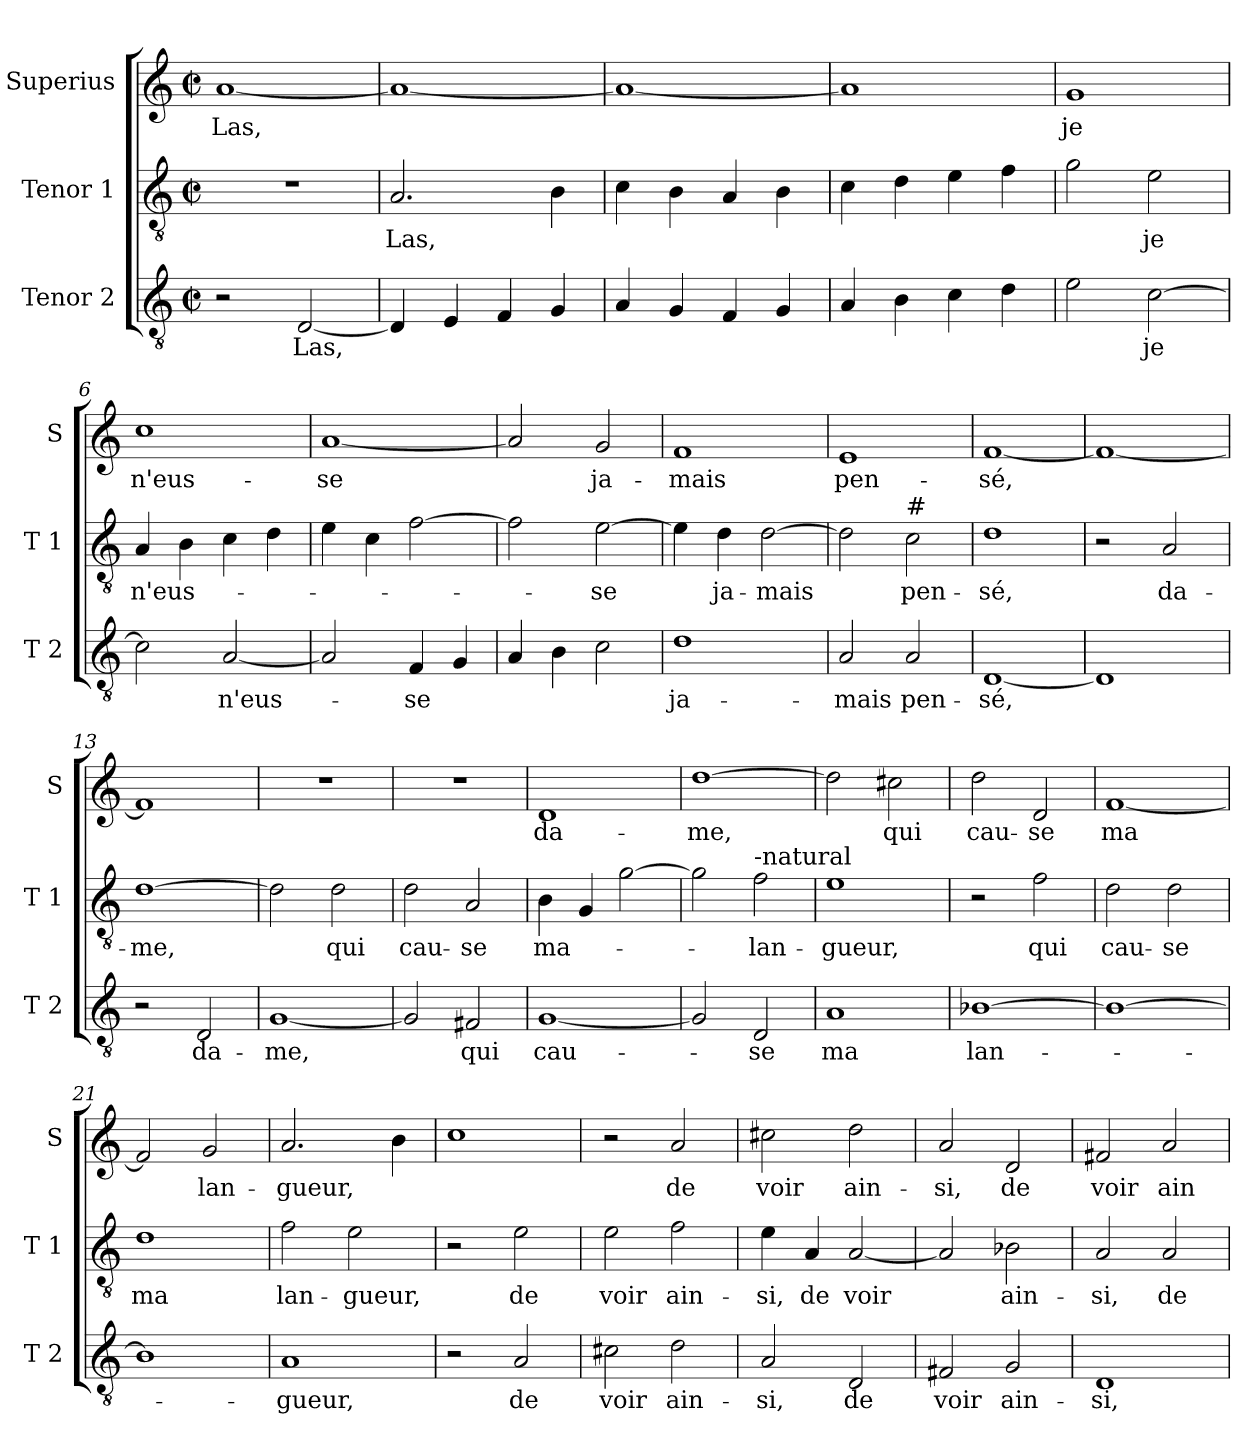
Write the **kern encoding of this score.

**kern	**text	**kern	**text	**kern	**text
*part3	*part3	*part2	*part2	*part1	*part1
*staff3	*staff3	*staff2	*staff2	*staff1	*staff1
*I"Tenor 2	*	*I"Tenor 1	*	*I"Superius	*
*I'T 2	*	*I'T 1	*	*I'S	*
*clefGv2	*	*clefGv2	*	*clefG2	*
*k[]	*	*k[]	*	*k[]	*
*C:	*	*C:	*	*C:	*
*M2/2	*	*M2/2	*	*M2/2	*
*met(c|)	*	*met(c|)	*	*met(c|)	*
=1	=1	=1	=1	=1	=1
!	!	!	!	!	!LO:LY:b
2r	.	1r	.	[1a	Las,
!	!LO:LY:b	!	!	!	!
[2D/	Las,	.	.	.	.
=2	=2	=2	=2	=2	=2
!	!	!	!LO:LY:b	!	!
4D/]	.	2.A/	Las,	1a_	.
4E/	.	.	.	.	.
4F/	.	.	.	.	.
4G/	.	4B\	.	.	.
=3	=3	=3	=3	=3	=3
4A/	.	4c\	.	1a_	.
4G/	.	4B\	.	.	.
4F/	.	4A/	.	.	.
4G/	.	4B\	.	.	.
=4	=4	=4	=4	=4	=4
4A/	.	4c\	.	1a]	.
4B\	.	4d\	.	.	.
4c\	.	4e\	.	.	.
4d\	.	4f\	.	.	.
=5	=5	=5	=5	=5	=5
!	!	!	!	!	!LO:LY:b
2e\	.	2g\	.	1g	je
!	!LO:LY:b	!	!LO:LY:b	!	!
[2c\	je	2e\	je	.	.
=6	=6	=6	=6	=6	=6
!	!	!	!LO:LY:b	!	!LO:LY:b
2c\]	.	4A/	n'eus-	1cc	n'eus-
.	.	4B\	.	.	.
!	!LO:LY:b	!	!	!	!
[2A/	n'eus-	4c\	.	.	.
.	.	4d\	.	.	.
!!LO:LB:g=z
=7	=7	=7	=7	=7	=7
!	!	!	!	!	!LO:LY:b
2A/]	.	4e\	.	[1a	-se
.	.	4c\	.	.	.
!	!LO:LY:b	!	!	!	!
4F/	-se	[2f\	.	.	.
4G/	.	.	.	.	.
=8	=8	=8	=8	=8	=8
4A/	.	2f\]	.	2a/]	.
4B\	.	.	.	.	.
!	!	!	!LO:LY:b	!	!LO:LY:b
2c\	.	[2e\	-se	2g/	ja-
=9	=9	=9	=9	=9	=9
!	!LO:LY:b	!	!	!	!LO:LY:b
1d	ja-	4e\]	.	1f	-mais
!	!	!	!LO:LY:b	!	!
.	.	4d\	ja-	.	.
!	!	!	!LO:LY:b	!	!
.	.	[2d\	-mais	.	.
=10	=10	=10	=10	=10	=10
!	!LO:LY:b	!	!	!	!LO:LY:b
2A/	-mais	2d\]	.	1e	pen-
!	!	!LO:TX:a:t=#	!	!	!
!	!LO:LY:b	!	!LO:LY:b	!	!
2A/	pen-	2c\	pen-	.	.
=11	=11	=11	=11	=11	=11
!	!LO:LY:b	!	!LO:LY:b	!	!LO:LY:b
[1D	-sé,	1d	-sé,	[1f	-sé,
=12	=12	=12	=12	=12	=12
1D]	.	2r	.	1f_	.
!	!	!	!LO:LY:b	!	!
.	.	2A/	da-	.	.
!!LO:LB:g=z
=13	=13	=13	=13	=13	=13
!	!	!	!LO:LY:b	!	!
2r	.	[1d	-me,	1f]	.
!	!LO:LY:b	!	!	!	!
2D/	da-	.	.	.	.
=14	=14	=14	=14	=14	=14
!	!LO:LY:b	!	!	!	!
[1G	-me,	2d\]	.	1r	.
!	!	!	!LO:LY:b	!	!
.	.	2d\	qui	.	.
=15	=15	=15	=15	=15	=15
!	!	!	!LO:LY:b	!	!
2G/]	.	2d\	cau-	1r	.
!	!LO:LY:b	!	!LO:LY:b	!	!
2F#X/	qui	2A/	-se	.	.
=16	=16	=16	=16	=16	=16
!	!LO:LY:b	!	!LO:LY:b	!	!LO:LY:b
[1G	cau-	4B\	ma-	1d	da-
.	.	4G/	.	.	.
.	.	[2g\	.	.	.
=17	=17	=17	=17	=17	=17
!	!	!	!	!	!LO:LY:b
2G/]	.	2g\]	.	[1dd	-me,
!	!	!LO:TX:a:t=-natural	!	!	!
!	!LO:LY:b	!	!LO:LY:b	!	!
2D/	-se	2f\	-lan-	.	.
=18	=18	=18	=18	=18	=18
!	!LO:LY:b	!	!LO:LY:b	!	!
1A	ma	1e	-gueur,	2dd\]	.
!	!	!	!	!	!LO:LY:b
.	.	.	.	2cc#X\	qui
!!LO:PB:g=z
=19	=19	=19	=19	=19	=19
!	!LO:LY:b	!	!	!	!LO:LY:b
[1B-X	lan-	2r	.	2dd\	cau-
!	!	!	!LO:LY:b	!	!LO:LY:b
.	.	2f\	qui	2d/	-se
=20	=20	=20	=20	=20	=20
!	!	!	!LO:LY:b	!	!LO:LY:b
1B-_	.	2d\	cau-	[1f	ma
!	!	!	!LO:LY:b	!	!
.	.	2d\	-se	.	.
=21	=21	=21	=21	=21	=21
!	!	!	!LO:LY:b	!	!
1B-]	.	1d	ma	2f/]	.
!	!	!	!	!	!LO:LY:b
.	.	.	.	2g/	lan-
=22	=22	=22	=22	=22	=22
!	!LO:LY:b	!	!LO:LY:b	!	!LO:LY:b
1A	-gueur,	2f\	lan-	2.a/	-gueur,
!	!	!	!LO:LY:b	!	!
.	.	2e\	-gueur,	.	.
.	.	.	.	4b\	.
=23	=23	=23	=23	=23	=23
2r	.	2r	.	1cc	.
!	!LO:LY:b	!	!LO:LY:b	!	!
2A/	de	2e\	de	.	.
=24	=24	=24	=24	=24	=24
!	!LO:LY:b	!	!LO:LY:b	!	!
2c#X\	voir	2e\	voir	2r	.
!	!LO:LY:b	!	!LO:LY:b	!	!LO:LY:b
2d\	ain-	2f\	ain-	2a/	de
!!LO:LB:g=z
=25	=25	=25	=25	=25	=25
!	!LO:LY:b	!	!LO:LY:b	!	!LO:LY:b
2A/	-si,	4e\	-si,	2cc#X\	voir
!	!	!	!LO:LY:b	!	!
.	.	4A/	de	.	.
!	!LO:LY:b	!	!LO:LY:b	!	!LO:LY:b
2D/	de	[2A/	voir	2dd\	ain-
=26	=26	=26	=26	=26	=26
!	!LO:LY:b	!	!	!	!LO:LY:b
2F#X/	voir	2A/]	.	2a/	-si,
!	!LO:LY:b	!	!LO:LY:b	!	!LO:LY:b
2G/	ain-	2B-X\	ain-	2d/	de
=27	=27	=27	=27	=27	=27
!	!LO:LY:b	!	!LO:LY:b	!	!LO:LY:b
1D	-si,	2A/	-si,	2f#X/	voir
!	!	!	!LO:LY:b	!	!LO:LY:b
.	.	2A/	de	2a/	ain-
=	=	=	=	=	=
*-	*-	*-	*-	*-	*-
